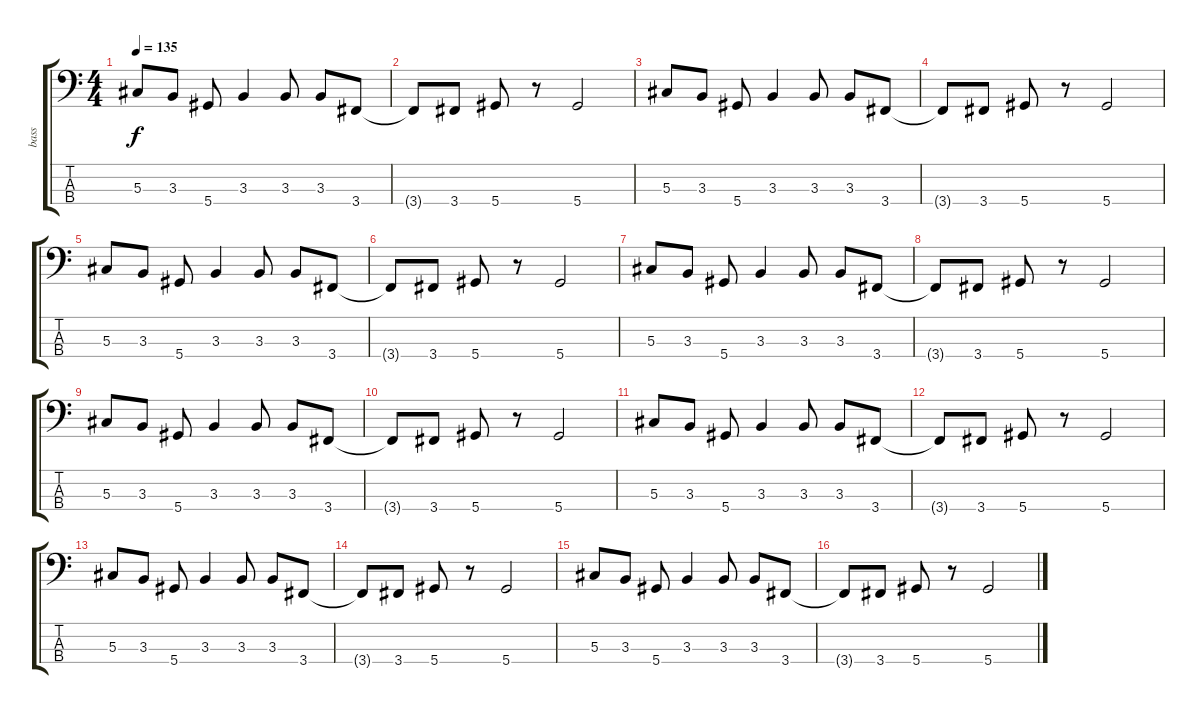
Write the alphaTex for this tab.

\track ("bass" "bass") {instrument electricbasspick}
\staff {score tabs}
\tuning (Gb2 Db2 Ab1 Eb1) {hide}
\ts (4 4)
\tempo 135
\clef f4
\ks c
5.3.8{dy f} 3.3.8 5.4.8 3.3.4 3.3.8 3.3.8 3.4.8 |
3.4{t}.8 3.4.8 5.4.8 r.8 5.4.2 |
5.3.8 3.3.8 5.4.8 3.3.4 3.3.8 3.3.8 3.4.8 |
3.4{t}.8 3.4.8 5.4.8 r.8 5.4.2 |
5.3.8 3.3.8 5.4.8 3.3.4 3.3.8 3.3.8 3.4.8 |
3.4{t}.8 3.4.8 5.4.8 r.8 5.4.2 |
5.3.8 3.3.8 5.4.8 3.3.4 3.3.8 3.3.8 3.4.8 |
3.4{t}.8 3.4.8 5.4.8 r.8 5.4.2 |
5.3.8 3.3.8 5.4.8 3.3.4 3.3.8 3.3.8 3.4.8 |
3.4{t}.8 3.4.8 5.4.8 r.8 5.4.2 |
5.3.8 3.3.8 5.4.8 3.3.4 3.3.8 3.3.8 3.4.8 |
3.4{t}.8 3.4.8 5.4.8 r.8 5.4.2 |
5.3.8 3.3.8 5.4.8 3.3.4 3.3.8 3.3.8 3.4.8 |
3.4{t}.8 3.4.8 5.4.8 r.8 5.4.2 |
5.3.8 3.3.8 5.4.8 3.3.4 3.3.8 3.3.8 3.4.8 |
3.4{t}.8 3.4.8 5.4.8 r.8 5.4.2
